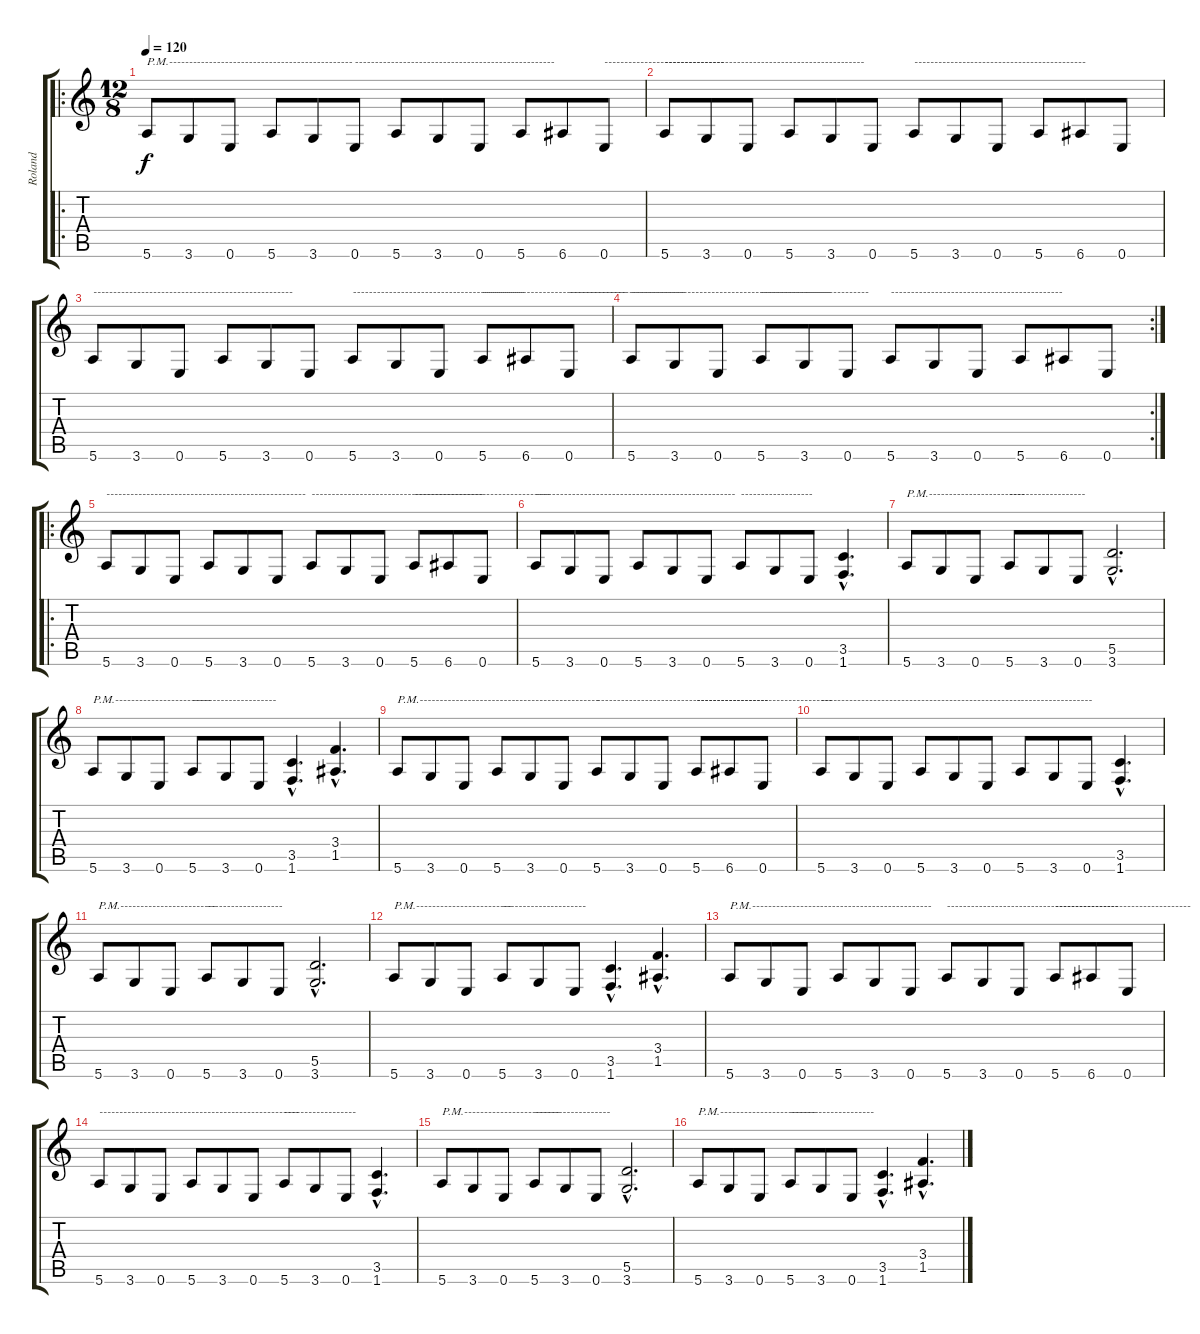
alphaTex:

\track ("Roland" "Roland") {instrument distortionguitar}
\staff {score tabs}
\tuning (E4 B3 G3 D3 A2 E2) {hide}
\ro
\ts (12 8)
\tempo 120
\clef g2
\ks c
5.6.8{txt "P.M.----------------------------------------------" dy f instrument distortionguitar} 3.6.8 0.6.8 5.6.8 3.6.8 0.6.8{txt "--------------------------------------------------"} 5.6.8 3.6.8 0.6.8 5.6.8 6.6.8 0.6.8{txt "------------------------------"} |
5.6.8{txt "--------------------------------------------------"} 3.6.8 0.6.8 5.6.8 3.6.8 0.6.8 5.6.8{txt "-------------------------------------------"} 3.6.8 0.6.8 5.6.8 6.6.8 0.6.8 |
5.6.8{txt "--------------------------------------------------"} 3.6.8 0.6.8 5.6.8 3.6.8 0.6.8 5.6.8{txt "-------------------------------------------"} 3.6.8 0.6.8 5.6.8{txt "------------------------------------"} 6.6.8 0.6.8{txt "-----------------------------"} |
\rc 2
5.6.8{txt "--------------------------------------------------"} 3.6.8 0.6.8 5.6.8{txt "---------------------------"} 3.6.8 0.6.8 5.6.8{txt "-------------------------------------------"} 3.6.8 0.6.8 5.6.8 6.6.8 0.6.8 |
\ro
5.6.8{txt "--------------------------------------------------"} 3.6.8 0.6.8 5.6.8 3.6.8 0.6.8 5.6.8{txt "-------------------------------------------"} 3.6.8 0.6.8 5.6.8{txt "----------------------------------"} 6.6.8 0.6.8 |
5.6.8{txt "--------------------------------------------------"} 3.6.8 0.6.8 5.6.8 3.6.8 0.6.8 5.6.8{txt "------------------"} 3.6.8 0.6.8 (3.5{hac} 1.6{hac}).4{d} |
5.6.8{txt "P.M.------------------------"} 3.6.8 0.6.8 5.6.8{txt "-------------------"} 3.6.8 0.6.8 (5.5{hac} 3.6{hac}).2{d} |
5.6.8{txt "P.M.------------------------"} 3.6.8 0.6.8 5.6.8{txt "---------------------"} 3.6.8 0.6.8 (3.5{hac} 1.6{hac}).4{d} (3.4{hac} 1.5{hac}).4{d} |
5.6.8{txt "P.M.---------------------------------------------"} 3.6.8 0.6.8 5.6.8 3.6.8 0.6.8 5.6.8{txt "-------------------------------------------"} 3.6.8 0.6.8 5.6.8{txt "----------------------------------"} 6.6.8 0.6.8 |
5.6.8{txt "--------------------------------------------------"} 3.6.8 0.6.8 5.6.8 3.6.8 0.6.8 5.6.8{txt "------------------"} 3.6.8 0.6.8 (3.5{hac} 1.6{hac}).4{d} |
5.6.8{txt "P.M.------------------------"} 3.6.8 0.6.8 5.6.8{txt "-------------------"} 3.6.8 0.6.8 (5.5{hac} 3.6{hac}).2{d} |
5.6.8{txt "P.M.------------------------"} 3.6.8 0.6.8 5.6.8{txt "---------------------"} 3.6.8 0.6.8 (3.5{hac} 1.6{hac}).4{d} (3.4{hac} 1.5{hac}).4{d} |
5.6.8{txt "P.M.---------------------------------------------"} 3.6.8 0.6.8 5.6.8 3.6.8 0.6.8 5.6.8{txt "-------------------------------------------"} 3.6.8 0.6.8 5.6.8{txt "----------------------------------"} 6.6.8 0.6.8 |
5.6.8{txt "--------------------------------------------------"} 3.6.8 0.6.8 5.6.8 3.6.8 0.6.8 5.6.8{txt "------------------"} 3.6.8 0.6.8 (3.5{hac} 1.6{hac}).4{d} |
5.6.8{txt "P.M.------------------------"} 3.6.8 0.6.8 5.6.8{txt "-------------------"} 3.6.8 0.6.8 (5.5{hac} 3.6{hac}).2{d} |
5.6.8{txt "P.M.------------------------"} 3.6.8 0.6.8 5.6.8{txt "---------------------"} 3.6.8 0.6.8 (3.5{hac} 1.6{hac}).4{d} (3.4{hac} 1.5{hac}).4{d}
